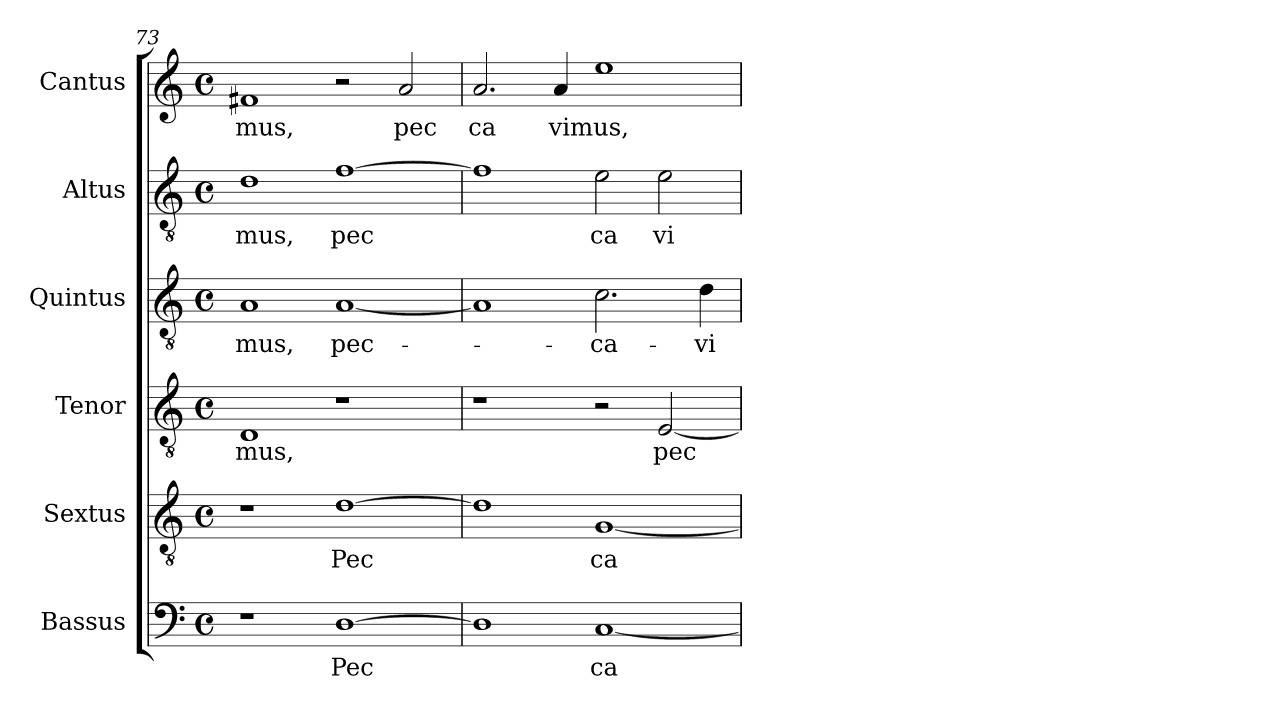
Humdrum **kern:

**kern	**text	**kern	**text	**kern	**text	**kern	**text	**kern	**text	**kern	**text
*part6	*part6	*part5	*part5	*part4	*part4	*part3	*part3	*part2	*part2	*part1	*part1
*staff6	*staff6	*staff5	*staff5	*staff4	*staff4	*staff3	*staff3	*staff2	*staff2	*staff1	*staff1
*I"Bassus	*	*I"Sextus	*	*I"Tenor	*	*I"Quintus	*	*I"Altus	*	*I"Cantus	*
*clefF4	*	*clefGv2	*	*clefGv2	*	*clefGv2	*	*clefGv2	*	*clefG2	*
*M4/4	*	*M4/4	*	*M4/4	*	*M4/4	*	*M4/4	*	*M4/4	*
*met(c)	*	*met(c)	*	*met(c)	*	*met(c)	*	*met(c)	*	*met(c)	*
=73	=73	=73	=73	=73	=73	=73	=73	=73	=73	=73	=73
!	!	!	!	!	!LO:LY:b:cj	!	!LO:LY:b:cj	!	!LO:LY:b:cj	!	!LO:LY:b:cj
1r	.	1r	.	1D	mus,	1A	-mus,	1d	mus,	1f#X	mus,
!	!LO:LY:b:cj	!	!LO:LY:b:cj	!	!	!	!LO:LY:b:cj	!	!LO:LY:b:cj	!	!
[>1D	Pec	[>1d	Pec	1r	.	[<1A	pec-	[>1f	pec	2r	.
!	!	!	!	!	!	!	!	!	!	!	!LO:LY:b:cj
.	.	.	.	.	.	.	.	.	.	2a/	pec
=74	=74	=74	=74	=74	=74	=74	=74	=74	=74	=74	=74
!	!	!	!	!	!	!	!	!	!	!	!LO:LY:b:cj
1D]	.	1d]	.	1r	.	1A]	.	1f]	.	2.a/	ca
!	!	!	!	!	!	!	!	!	!	!	!LO:LY:b
.	.	.	.	.	.	.	.	.	.	4a/	vimus,
!	!LO:LY:b:cj	!	!LO:LY:b:cj	!	!	!	!LO:LY:b:cj	!	!LO:LY:b:cj	!	!
[<1C	ca	[<1G	ca	2r	.	2.c\	-ca-	2e\	ca	1ee	.
!	!	!	!	!	!LO:LY:b	!	!	!	!LO:LY:b:cj	!	!
.	.	.	.	[<2E/	pec	.	.	2e\	vi	.	.
!	!	!	!	!	!	!	!LO:LY:b:cj	!	!	!	!
.	.	.	.	.	.	4d\	-vi-	.	.	.	.
=	=	=	=	=	=	=	=	=	=	=	=
*-	*-	*-	*-	*-	*-	*-	*-	*-	*-	*-	*-
